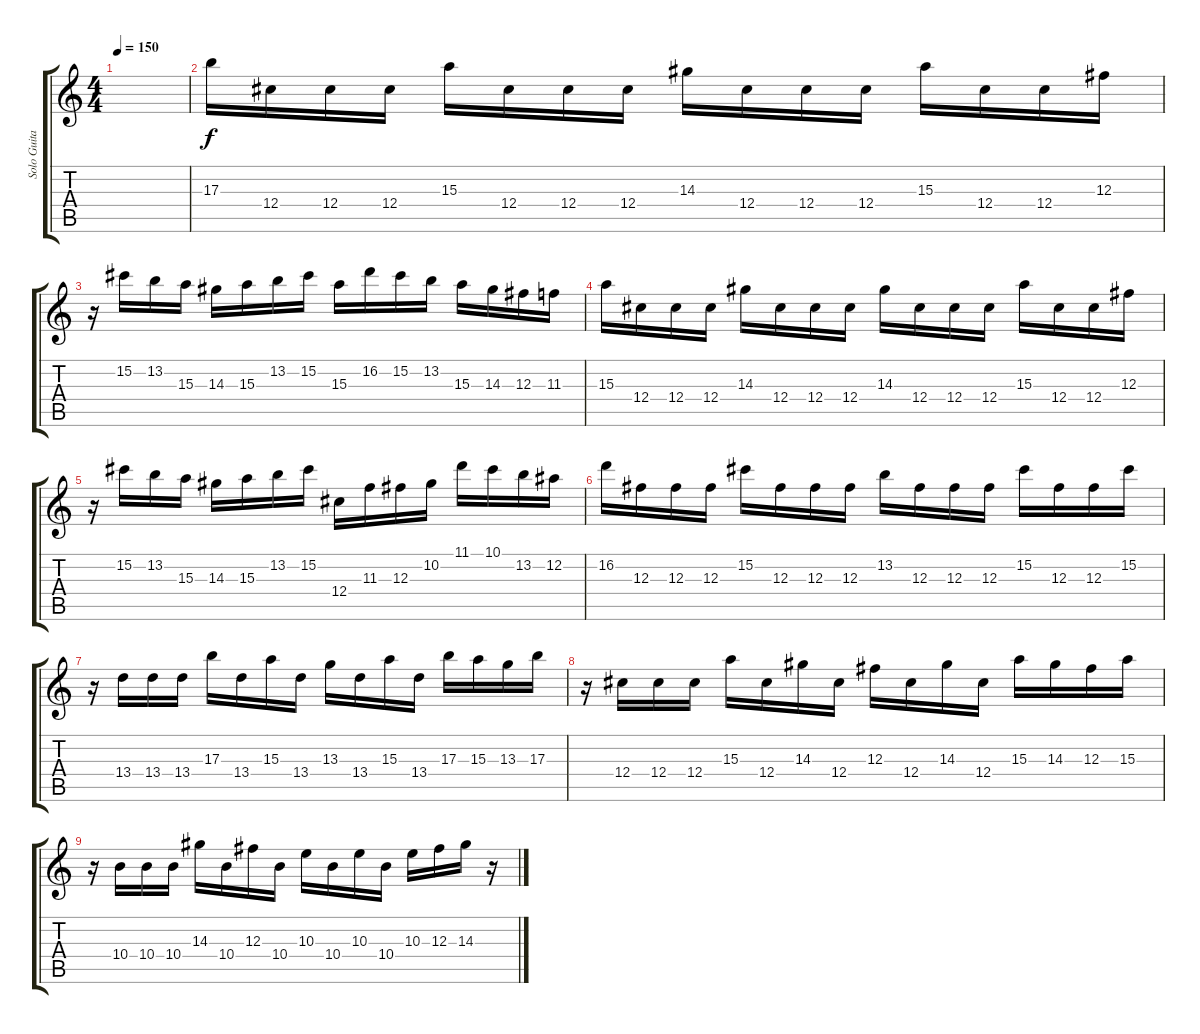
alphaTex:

\track ("Solo Guitar" "Solo Guita") {instrument distortionguitar}
\staff {score tabs}
\tuning (Eb4 Bb3 Gb3 Db3 Ab2 Eb2) {hide}
\ts (4 4)
\tempo 150
\clef g2
\ks c
|
17.3.16 12.4.16 12.4.16 12.4.16 15.3.16 12.4.16 12.4.16 12.4.16 14.3.16 12.4.16 12.4.16 12.4.16 15.3.16 12.4.16 12.4.16 12.3.16 |
r.16 15.2.16 13.2.16 15.3.16 14.3.16 15.3.16 13.2.16 15.2.16 15.3.16 16.2.16 15.2.16 13.2.16 15.3.16 14.3.16 12.3.16 11.3.16 |
15.3.16 12.4.16 12.4.16 12.4.16 14.3.16 12.4.16 12.4.16 12.4.16 14.3.16 12.4.16 12.4.16 12.4.16 15.3.16 12.4.16 12.4.16 12.3.16 |
r.16 15.2.16 13.2.16 15.3.16 14.3.16 15.3.16 13.2.16 15.2.16 12.4.16 11.3.16 12.3.16 10.2.16 11.1.16 10.1.16 13.2.16 12.2.16 |
16.2.16 12.3.16 12.3.16 12.3.16 15.2.16 12.3.16 12.3.16 12.3.16 13.2.16 12.3.16 12.3.16 12.3.16 15.2.16 12.3.16 12.3.16 15.2.16 |
r.16 13.4.16 13.4.16 13.4.16 17.3.16 13.4.16 15.3.16 13.4.16 13.3.16 13.4.16 15.3.16 13.4.16 17.3.16 15.3.16 13.3.16 17.3.16 |
r.16 12.4.16 12.4.16 12.4.16 15.3.16 12.4.16 14.3.16 12.4.16 12.3.16 12.4.16 14.3.16 12.4.16 15.3.16 14.3.16 12.3.16 15.3.16 |
r.16 10.4.16 10.4.16 10.4.16 14.3.16 10.4.16 12.3.16 10.4.16 10.3.16 10.4.16 10.3.16 10.4.16 10.3.16 12.3.16 14.3.16 r.16
